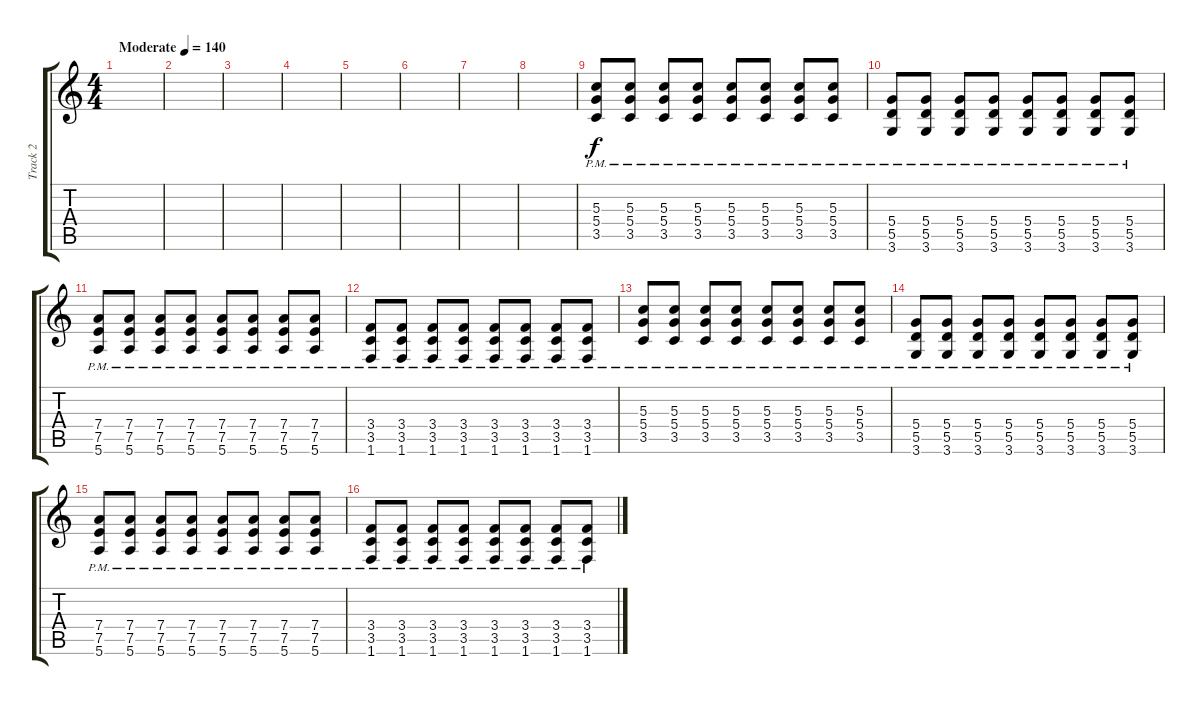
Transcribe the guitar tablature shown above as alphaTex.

\track ("Track 2" "Track 2") {instrument distortionguitar}
\staff {score tabs}
\tuning (E4 B3 G3 D3 A2 E2) {hide}
\ts (4 4)
\tempo (140 "Moderate")
\clef g2
\ks c
|
|
|
|
|
|
|
|
(5.3{pm} 5.4{pm} 3.5{pm}).8 (5.3{pm} 5.4{pm} 3.5{pm}).8 (5.3{pm} 5.4{pm} 3.5{pm}).8 (5.3{pm} 5.4{pm} 3.5{pm}).8 (5.3{pm} 5.4{pm} 3.5{pm}).8 (5.3{pm} 5.4{pm} 3.5{pm}).8 (5.3{pm} 5.4{pm} 3.5{pm}).8 (5.3{pm} 5.4{pm} 3.5{pm}).8 |
(5.4{pm} 5.5{pm} 3.6{pm}).8 (5.4{pm} 5.5{pm} 3.6{pm}).8 (5.4{pm} 5.5{pm} 3.6{pm}).8 (5.4{pm} 5.5{pm} 3.6{pm}).8 (5.4{pm} 5.5{pm} 3.6{pm}).8 (5.4{pm} 5.5{pm} 3.6{pm}).8 (5.4{pm} 5.5{pm} 3.6{pm}).8 (5.4{pm} 5.5{pm} 3.6{pm}).8 |
(7.4{pm} 7.5{pm} 5.6{pm}).8 (7.4{pm} 7.5{pm} 5.6{pm}).8 (7.4{pm} 7.5{pm} 5.6{pm}).8 (7.4{pm} 7.5{pm} 5.6{pm}).8 (7.4{pm} 7.5{pm} 5.6{pm}).8 (7.4{pm} 7.5{pm} 5.6{pm}).8 (7.4{pm} 7.5{pm} 5.6{pm}).8 (7.4{pm} 7.5{pm} 5.6{pm}).8 |
(3.4{pm} 3.5{pm} 1.6{pm}).8 (3.4{pm} 3.5{pm} 1.6{pm}).8 (3.4{pm} 3.5{pm} 1.6{pm}).8 (3.4{pm} 3.5{pm} 1.6{pm}).8 (3.4{pm} 3.5{pm} 1.6{pm}).8 (3.4{pm} 3.5{pm} 1.6{pm}).8 (3.4{pm} 3.5{pm} 1.6{pm}).8 (3.4{pm} 3.5{pm} 1.6{pm}).8 |
(5.3{pm} 5.4{pm} 3.5{pm}).8 (5.3{pm} 5.4{pm} 3.5{pm}).8 (5.3{pm} 5.4{pm} 3.5{pm}).8 (5.3{pm} 5.4{pm} 3.5{pm}).8 (5.3{pm} 5.4{pm} 3.5{pm}).8 (5.3{pm} 5.4{pm} 3.5{pm}).8 (5.3{pm} 5.4{pm} 3.5{pm}).8 (5.3{pm} 5.4{pm} 3.5{pm}).8 |
(5.4{pm} 5.5{pm} 3.6{pm}).8 (5.4{pm} 5.5{pm} 3.6{pm}).8 (5.4{pm} 5.5{pm} 3.6{pm}).8 (5.4{pm} 5.5{pm} 3.6{pm}).8 (5.4{pm} 5.5{pm} 3.6{pm}).8 (5.4{pm} 5.5{pm} 3.6{pm}).8 (5.4{pm} 5.5{pm} 3.6{pm}).8 (5.4{pm} 5.5{pm} 3.6{pm}).8 |
(7.4{pm} 7.5{pm} 5.6{pm}).8 (7.4{pm} 7.5{pm} 5.6{pm}).8 (7.4{pm} 7.5{pm} 5.6{pm}).8 (7.4{pm} 7.5{pm} 5.6{pm}).8 (7.4{pm} 7.5{pm} 5.6{pm}).8 (7.4{pm} 7.5{pm} 5.6{pm}).8 (7.4{pm} 7.5{pm} 5.6{pm}).8 (7.4{pm} 7.5{pm} 5.6{pm}).8 |
(3.4{pm} 3.5{pm} 1.6{pm}).8 (3.4{pm} 3.5{pm} 1.6{pm}).8 (3.4{pm} 3.5{pm} 1.6{pm}).8 (3.4{pm} 3.5{pm} 1.6{pm}).8 (3.4{pm} 3.5{pm} 1.6{pm}).8 (3.4{pm} 3.5{pm} 1.6{pm}).8 (3.4{pm} 3.5{pm} 1.6{pm}).8 (3.4{pm} 3.5{pm} 1.6{pm}).8
